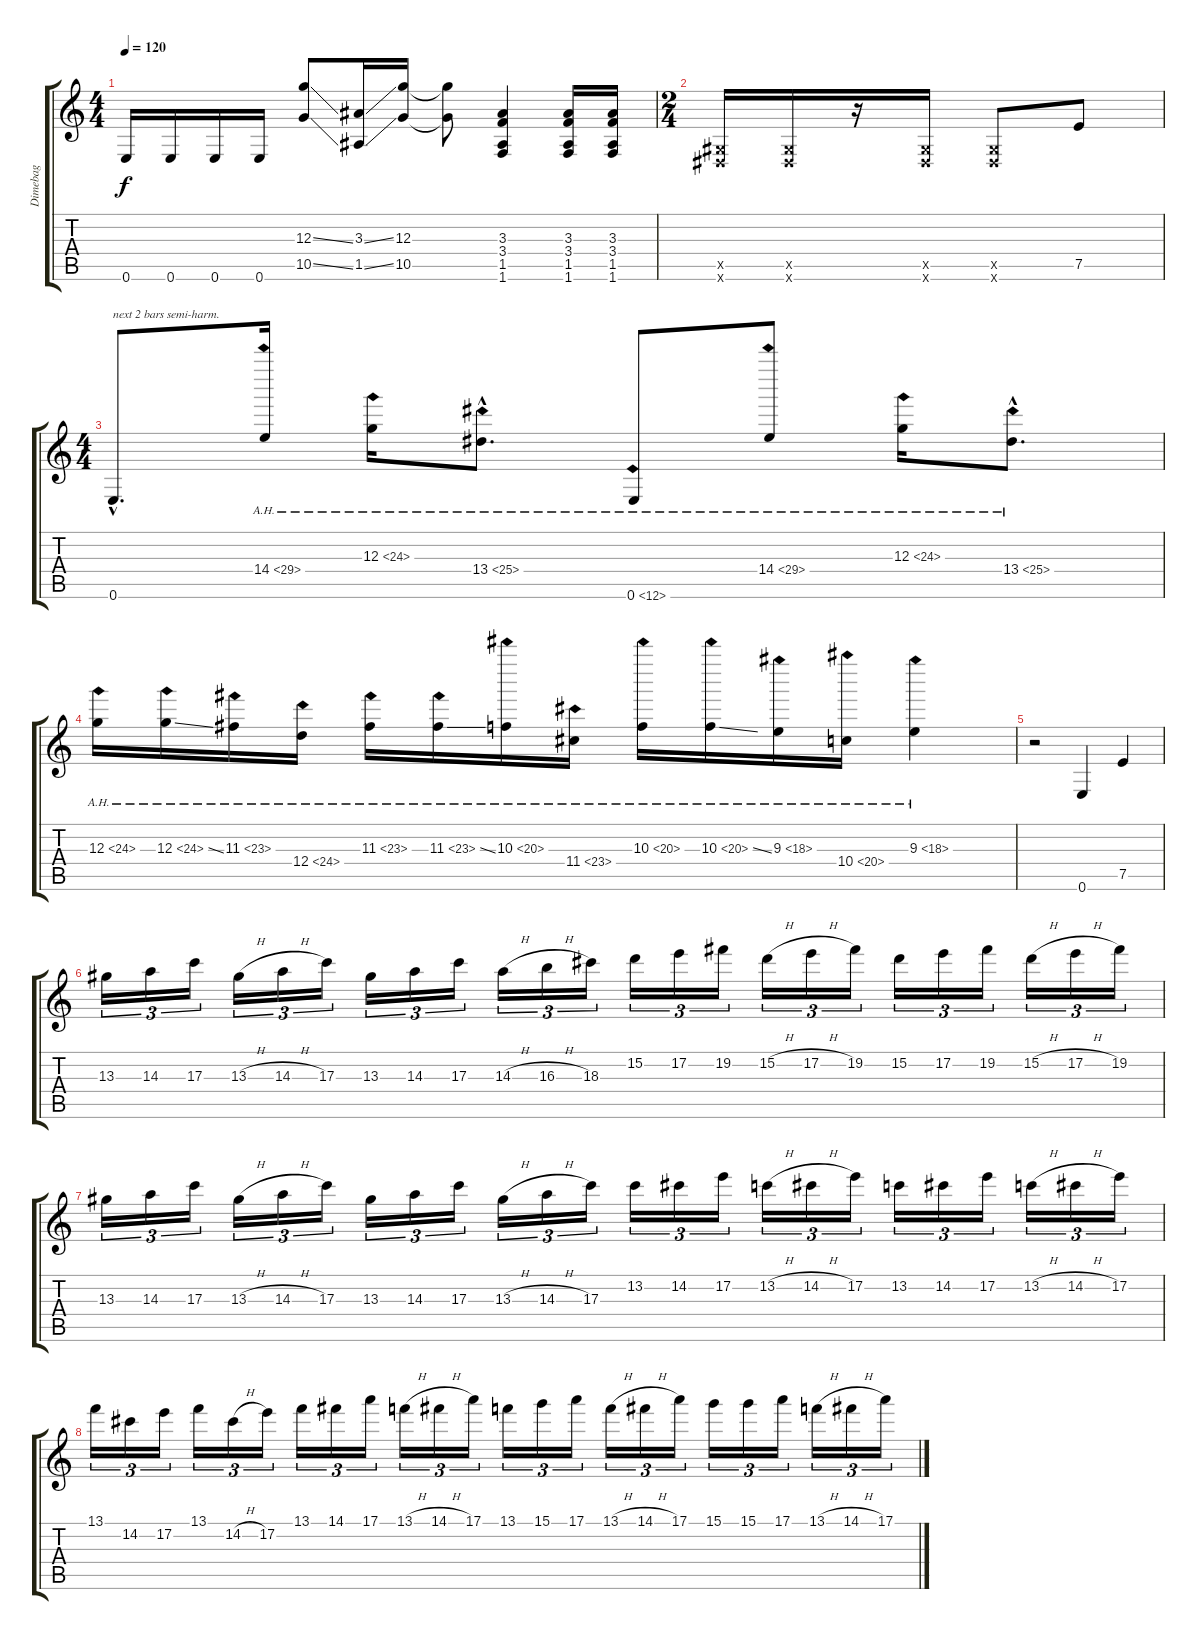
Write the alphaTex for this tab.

\track ("Dimebag" "Dimebag") {instrument distortionguitar}
\staff {score tabs}
\tuning (E4 B3 G3 D3 A2 E2) {hide}
\ts (4 4)
\tempo 120
\clef g2
\ks c
0.6.16{dy f} 0.6.16 0.6.16 0.6.16 (12.3{ss} 10.5{ss}).8 (3.3{ss} 1.5{ss}).16 (12.3 10.5).16 (12.3{t} 10.5{t}).8 (3.3 3.4 1.5 1.6).4 (3.3 3.4 1.5 1.6).16 (3.3 3.4 1.5 1.6).16 |
\ts (2 4)
(-1.5{x} -1.6{x}).16 (-1.5{x} -1.6{x}).16 r.16 (-1.5{x} -1.6{x}).16 (-1.5{x} -1.6{x}).8 7.5.8 |
\ts (4 4)
0.6{hac}.8{d txt "next 2 bars semi-harm."} 14.4{ah 15}.16 12.3{ah 12}.16 13.4{ah 12 hac}.8{d} 0.6{ah 12}.8 14.4{ah 15}.8 12.3{ah 12}.16 13.4{ah 12 hac}.8{d} |
12.3{ah 12}.16 12.3{ah 12 ss}.16 11.3{ah 12}.16 12.4{ah 12}.16 11.3{ah 12}.16 11.3{ah 12 ss}.16 10.3{ah 10}.16 11.4{ah 12}.16 10.3{ah 10}.16 10.3{ah 10 ss}.16 9.3{ah 9}.16 10.4{ah 10}.16 9.3{ah 9}.4 |
r.2 0.6.4 7.5.4 |
13.3.16{tu (3 2)} 14.3.16{tu (3 2)} 17.3.16{tu (3 2)} 13.3{h}.16{tu (3 2)} 14.3{h}.16{tu (3 2)} 17.3.16{tu (3 2)} 13.3.16{tu (3 2)} 14.3.16{tu (3 2)} 17.3.16{tu (3 2)} 14.3{h}.16{tu (3 2)} 16.3{h}.16{tu (3 2)} 18.3.16{tu (3 2)} 15.2.16{tu (3 2)} 17.2.16{tu (3 2)} 19.2.16{tu (3 2)} 15.2{h}.16{tu (3 2)} 17.2{h}.16{tu (3 2)} 19.2.16{tu (3 2)} 15.2.16{tu (3 2)} 17.2.16{tu (3 2)} 19.2.16{tu (3 2)} 15.2{h}.16{tu (3 2)} 17.2{h}.16{tu (3 2)} 19.2.16{tu (3 2)} |
13.3.16{tu (3 2)} 14.3.16{tu (3 2)} 17.3.16{tu (3 2)} 13.3{h}.16{tu (3 2)} 14.3{h}.16{tu (3 2)} 17.3.16{tu (3 2)} 13.3.16{tu (3 2)} 14.3.16{tu (3 2)} 17.3.16{tu (3 2)} 13.3{h}.16{tu (3 2)} 14.3{h}.16{tu (3 2)} 17.3.16{tu (3 2)} 13.2.16{tu (3 2)} 14.2.16{tu (3 2)} 17.2.16{tu (3 2)} 13.2{h}.16{tu (3 2)} 14.2{h}.16{tu (3 2)} 17.2.16{tu (3 2)} 13.2.16{tu (3 2)} 14.2.16{tu (3 2)} 17.2.16{tu (3 2)} 13.2{h}.16{tu (3 2)} 14.2{h}.16{tu (3 2)} 17.2.16{tu (3 2)} |
13.1.16{tu (3 2)} 14.2.16{tu (3 2)} 17.2.16{tu (3 2)} 13.1.16{tu (3 2)} 14.2{h}.16{tu (3 2)} 17.2.16{tu (3 2)} 13.1.16{tu (3 2)} 14.1.16{tu (3 2)} 17.1.16{tu (3 2)} 13.1{h}.16{tu (3 2)} 14.1{h}.16{tu (3 2)} 17.1.16{tu (3 2)} 13.1.16{tu (3 2)} 15.1.16{tu (3 2)} 17.1.16{tu (3 2)} 13.1{h}.16{tu (3 2)} 14.1{h}.16{tu (3 2)} 17.1.16{tu (3 2)} 15.1.16{tu (3 2)} 15.1.16{tu (3 2)} 17.1.16{tu (3 2)} 13.1{h}.16{tu (3 2)} 14.1{h}.16{tu (3 2)} 17.1.16{tu (3 2)}
